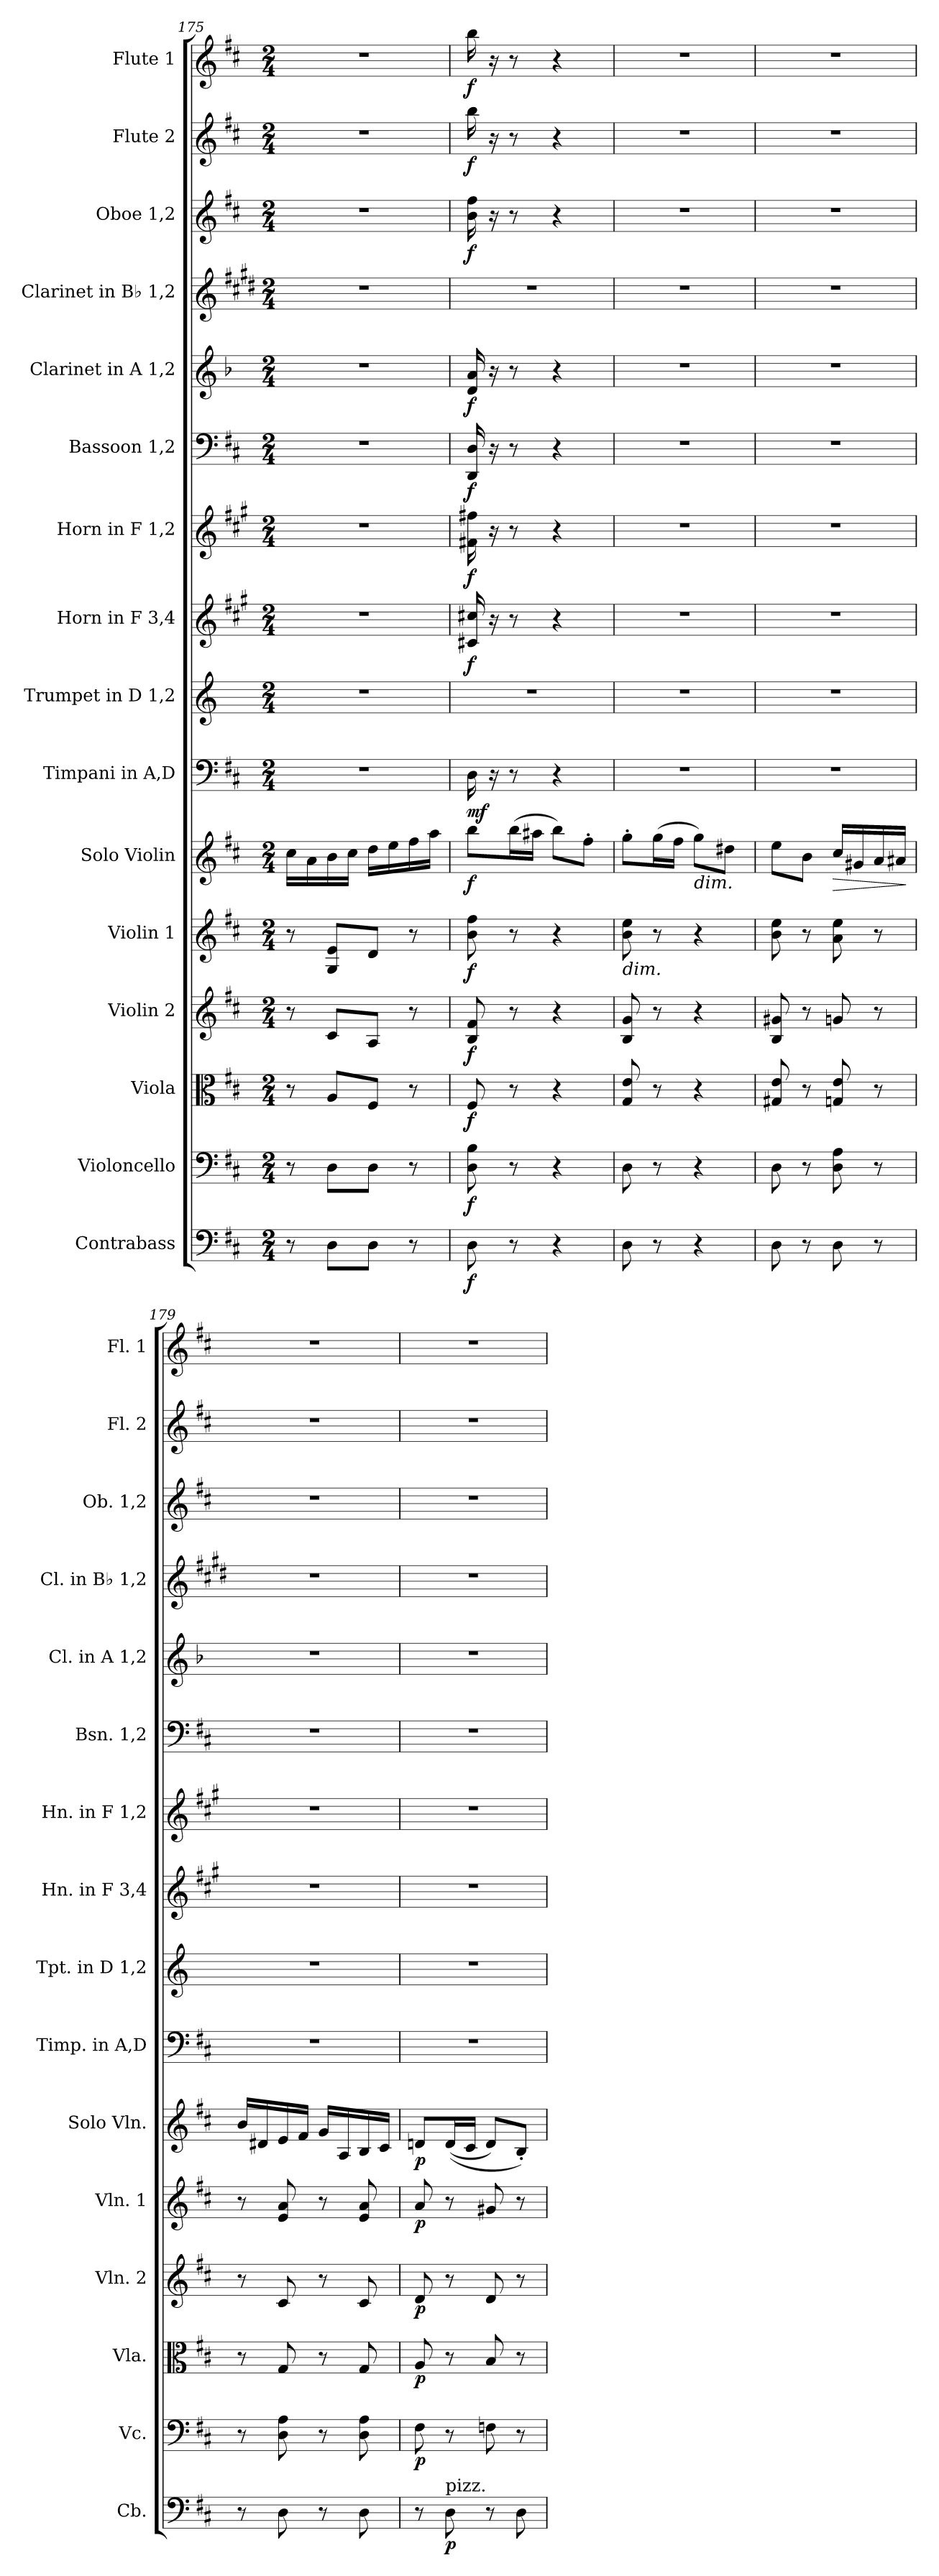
**kern	**dynam	**kern	**dynam	**kern	**dynam	**kern	**dynam	**kern	**dynam	**kern	**dynam	**kern	**dynam	**kern	**kern	**dynam	**kern	**dynam	**kern	**dynam	**kern	**dynam	**kern	**kern	**dynam	**kern	**dynam	**kern	**dynam
*part16	*part16	*part15	*part15	*part14	*part14	*part13	*part13	*part12	*part12	*part11	*part11	*part10	*part10	*part9	*part8	*part8	*part7	*part7	*part6	*part6	*part5	*part5	*part4	*part3	*part3	*part2	*part2	*part1	*part1
*staff16	*staff16	*staff15	*staff15	*staff14	*staff14	*staff13	*staff13	*staff12	*staff12	*staff11	*staff11	*staff10	*staff10	*staff9	*staff8	*staff8	*staff7	*staff7	*staff6	*staff6	*staff5	*staff5	*staff4	*staff3	*staff3	*staff2	*staff2	*staff1	*staff1
*I"Contrabass	*	*I"Violoncello	*	*I"Viola	*	*I"Violin 2	*	*I"Violin 1	*	*I"Solo Violin	*	*I"Timpani in A,D	*	*I"Trumpet in D 1,2	*I"Horn in F 3,4	*	*I"Horn in F 1,2	*	*I"Bassoon 1,2	*	*I"Clarinet in A 1,2	*	*I"Clarinet in B♭ 1,2	*I"Oboe 1,2	*	*I"Flute 2	*	*I"Flute 1	*
*I'Cb.	*	*I'Vc.	*	*I'Vla.	*	*I'Vln. 2	*	*I'Vln. 1	*	*I'Solo Vln.	*	*I'Timp. in A,D	*	*I'Tpt. in D 1,2	*I'Hn. in F 3,4	*	*I'Hn. in F 1,2	*	*I'Bsn. 1,2	*	*I'Cl. in A 1,2	*	*I'Cl. in B♭ 1,2	*I'Ob. 1,2	*	*I'Fl. 2	*	*I'Fl. 1	*
*clefF4	*	*clefF4	*	*clefC3	*	*clefG2	*	*clefG2	*	*clefG2	*	*clefF4	*	*clefG2	*clefG2	*	*clefG2	*	*clefF4	*	*clefG2	*	*clefG2	*clefG2	*	*clefG2	*	*clefG2	*
*ITrd7c12	*	*	*	*	*	*	*	*	*	*	*	*	*	*ITrd-1c-2	*ITrd4c7	*	*ITrd4c7	*	*	*	*ITrd2c3	*	*ITrd1c2	*	*	*	*	*	*
*k[f#c#]	*	*k[f#c#]	*	*k[f#c#]	*	*k[f#c#]	*	*k[f#c#]	*	*k[f#c#]	*	*k[f#c#]	*	*k[f#c#]	*k[f#c#]	*	*k[f#c#]	*	*k[f#c#]	*	*k[f#c#]	*	*k[f#c#]	*k[f#c#]	*	*k[f#c#]	*	*k[f#c#]	*
*M2/4	*	*M2/4	*	*M2/4	*	*M2/4	*	*M2/4	*	*M2/4	*	*M2/4	*	*M2/4	*M2/4	*	*M2/4	*	*M2/4	*	*M2/4	*	*M2/4	*M2/4	*	*M2/4	*	*M2/4	*
=175	=175	=175	=175	=175	=175	=175	=175	=175	=175	=175	=175	=175	=175	=175	=175	=175	=175	=175	=175	=175	=175	=175	=175	=175	=175	=175	=175	=175	=175
8r	.	8r	.	8r	.	8r	.	8r	.	16cc#\LL	.	2r	.	2r	2r	.	2r	.	2r	.	2r	.	2r	2r	.	2r	.	2r	.
.	.	.	.	.	.	.	.	.	.	16a\	.	.	.	.	.	.	.	.	.	.	.	.	.	.	.	.	.	.	.
8DD\L	.	8D\L	.	8A/L	.	8c#/L	.	8G/ 8e/L	.	16b\	.	.	.	.	.	.	.	.	.	.	.	.	.	.	.	.	.	.	.
.	.	.	.	.	.	.	.	.	.	16cc#\JJ	.	.	.	.	.	.	.	.	.	.	.	.	.	.	.	.	.	.	.
8DD\J	.	8D\J	.	8F#/J	.	8A/J	.	8d/J	.	16dd\LL	.	.	.	.	.	.	.	.	.	.	.	.	.	.	.	.	.	.	.
.	.	.	.	.	.	.	.	.	.	16ee\	.	.	.	.	.	.	.	.	.	.	.	.	.	.	.	.	.	.	.
8r	.	8r	.	8r	.	8r	.	8r	.	16ff#\	.	.	.	.	.	.	.	.	.	.	.	.	.	.	.	.	.	.	.
.	.	.	.	.	.	.	.	.	.	16aa\JJ	.	.	.	.	.	.	.	.	.	.	.	.	.	.	.	.	.	.	.
=176	=176	=176	=176	=176	=176	=176	=176	=176	=176	=176	=176	=176	=176	=176	=176	=176	=176	=176	=176	=176	=176	=176	=176	=176	=176	=176	=176	=176	=176
!	!LO:DY:b	!	!LO:DY:b	!	!LO:DY:b	!	!LO:DY:b	!	!LO:DY:b	!	!LO:DY:b	!	!LO:DY:b	!	!	!LO:DY:b	!	!LO:DY:b	!	!LO:DY:b	!	!LO:DY:b	!	!	!LO:DY:b	!	!LO:DY:b	!	!LO:DY:b
8DD\	f	8D\ 8B\	f	8F#/	f	8B/ 8f#/	f	8b\ 8ff#\	f	8bb\L	f	16D\	mf	2r	16F#X/ 16f#X/	f	16Bn\ 16bn\	f	16DD/ 16D/	f	16B/ 16f#/	f	2r	16b\ 16ff#\	f	16bb\	f	16bb\	f
.	.	.	.	.	.	.	.	.	.	.	.	16r	.	.	16r	.	16r	.	16r	.	16r	.	.	16r	.	16r	.	16r	.
8r	.	8r	.	8r	.	8r	.	8r	.	(>16bb\L	.	8r	.	.	8r	.	8r	.	8r	.	8r	.	.	8r	.	8r	.	8r	.
.	.	.	.	.	.	.	.	.	.	16aa#X\JJ	.	.	.	.	.	.	.	.	.	.	.	.	.	.	.	.	.	.	.
4r	.	4r	.	4r	.	4r	.	4r	.	8bb\L)	.	4r	.	.	4r	.	4r	.	4r	.	4r	.	.	4r	.	4r	.	4r	.
.	.	.	.	.	.	.	.	.	.	8ff#'\J	.	.	.	.	.	.	.	.	.	.	.	.	.	.	.	.	.	.	.
=177	=177	=177	=177	=177	=177	=177	=177	=177	=177	=177	=177	=177	=177	=177	=177	=177	=177	=177	=177	=177	=177	=177	=177	=177	=177	=177	=177	=177	=177
!	!	!	!	!	!	!	!	!LO:TX:b:i:t=dim.	!	!	!	!	!	!	!	!	!	!	!	!	!	!	!	!	!	!	!	!	!
8DD\	.	8D\	.	8G/ 8e/	.	8B/ 8g/	.	8b\ 8ee\	.	8gg'\L	.	2r	.	2r	2r	.	2r	.	2r	.	2r	.	2r	2r	.	2r	.	2r	.
8r	.	8r	.	8r	.	8r	.	8r	.	(>16gg\L	.	.	.	.	.	.	.	.	.	.	.	.	.	.	.	.	.	.	.
.	.	.	.	.	.	.	.	.	.	16ff#\JJ	.	.	.	.	.	.	.	.	.	.	.	.	.	.	.	.	.	.	.
!	!	!	!	!	!	!	!	!	!	!LO:TX:b:i:t=dim.	!	!	!	!	!	!	!	!	!	!	!	!	!	!	!	!	!	!	!
4r	.	4r	.	4r	.	4r	.	4r	.	8gg\L)	.	.	.	.	.	.	.	.	.	.	.	.	.	.	.	.	.	.	.
.	.	.	.	.	.	.	.	.	.	8dd#X\J	.	.	.	.	.	.	.	.	.	.	.	.	.	.	.	.	.	.	.
=178	=178	=178	=178	=178	=178	=178	=178	=178	=178	=178	=178	=178	=178	=178	=178	=178	=178	=178	=178	=178	=178	=178	=178	=178	=178	=178	=178	=178	=178
8DD\	.	8D\	.	8G#X/ 8e/	.	8B/ 8g#X/	.	8b\ 8ee\	.	8ee\L	.	2r	.	2r	2r	.	2r	.	2r	.	2r	.	2r	2r	.	2r	.	2r	.
8r	.	8r	.	8r	.	8r	.	8r	.	8b\J	.	.	.	.	.	.	.	.	.	.	.	.	.	.	.	.	.	.	.
!	!	!	!	!	!	!	!	!	!	!	!LO:HP:b	!	!	!	!	!	!	!	!	!	!	!	!	!	!	!	!	!	!
8DD\	.	8D\ 8A\	.	8Gn/ 8e/	.	8gn/	.	8a\ 8ee\	.	16cc#/LL	>	.	.	.	.	.	.	.	.	.	.	.	.	.	.	.	.	.	.
.	.	.	.	.	.	.	.	.	.	16g#X/	.	.	.	.	.	.	.	.	.	.	.	.	.	.	.	.	.	.	.
8r	.	8r	.	8r	.	8r	.	8r	.	16a/	.	.	.	.	.	.	.	.	.	.	.	.	.	.	.	.	.	.	.
.	.	.	.	.	.	.	.	.	.	16a#X/JJ	.	.	.	.	.	.	.	.	.	.	.	.	.	.	.	.	.	.	.
.	.	.	.	.	.	.	.	.	.	.	]	.	.	.	.	.	.	.	.	.	.	.	.	.	.	.	.	.	.
!!LO:PB:g=z
=179	=179	=179	=179	=179	=179	=179	=179	=179	=179	=179	=179	=179	=179	=179	=179	=179	=179	=179	=179	=179	=179	=179	=179	=179	=179	=179	=179	=179	=179
8r	.	8r	.	8r	.	8r	.	8r	.	16b/LL	.	2r	.	2r	2r	.	2r	.	2r	.	2r	.	2r	2r	.	2r	.	2r	.
.	.	.	.	.	.	.	.	.	.	16d#X/	.	.	.	.	.	.	.	.	.	.	.	.	.	.	.	.	.	.	.
8DD\	.	8D\ 8A\	.	8G/	.	8c#/	.	8e/ 8a/	.	16e/	.	.	.	.	.	.	.	.	.	.	.	.	.	.	.	.	.	.	.
.	.	.	.	.	.	.	.	.	.	16f#/JJ	.	.	.	.	.	.	.	.	.	.	.	.	.	.	.	.	.	.	.
8r	.	8r	.	8r	.	8r	.	8r	.	16g/LL	.	.	.	.	.	.	.	.	.	.	.	.	.	.	.	.	.	.	.
.	.	.	.	.	.	.	.	.	.	16A/	.	.	.	.	.	.	.	.	.	.	.	.	.	.	.	.	.	.	.
8DD\	.	8D\ 8A\	.	8G/	.	8c#/	.	8e/ 8a/	.	16B/	.	.	.	.	.	.	.	.	.	.	.	.	.	.	.	.	.	.	.
.	.	.	.	.	.	.	.	.	.	16c#/JJ	.	.	.	.	.	.	.	.	.	.	.	.	.	.	.	.	.	.	.
=180	=180	=180	=180	=180	=180	=180	=180	=180	=180	=180	=180	=180	=180	=180	=180	=180	=180	=180	=180	=180	=180	=180	=180	=180	=180	=180	=180	=180	=180
!	!	!	!LO:DY:b	!	!LO:DY:b	!	!LO:DY:b	!	!LO:DY:b	!	!LO:DY:b	!	!	!	!	!	!	!	!	!	!	!	!	!	!	!	!	!	!
8r	.	8F#\	p	8A/	p	8d/	p	8a/	p	8dn/L	p	2r	.	2r	2r	.	2r	.	2r	.	2r	.	2r	2r	.	2r	.	2r	.
!LO:TX:a:t=pizz.	!	!	!	!	!	!	!	!	!	!	!	!	!	!	!	!	!	!	!	!	!	!	!	!	!	!	!	!	!
!	!LO:DY:b	!	!	!	!	!	!	!	!	!	!	!	!	!	!	!	!	!	!	!	!	!	!	!	!	!	!	!	!
8DD\	p	8r	.	8r	.	8r	.	8r	.	(<(<16d/L	.	.	.	.	.	.	.	.	.	.	.	.	.	.	.	.	.	.	.
.	.	.	.	.	.	.	.	.	.	16c#/JJ	.	.	.	.	.	.	.	.	.	.	.	.	.	.	.	.	.	.	.
8r	.	8Fn\	.	8B/	.	8d/	.	8g#X/	.	8d/L)	.	.	.	.	.	.	.	.	.	.	.	.	.	.	.	.	.	.	.
8DD\	.	8r	.	8r	.	8r	.	8r	.	8B'/J)	.	.	.	.	.	.	.	.	.	.	.	.	.	.	.	.	.	.	.
=	=	=	=	=	=	=	=	=	=	=	=	=	=	=	=	=	=	=	=	=	=	=	=	=	=	=	=	=	=
*-	*-	*-	*-	*-	*-	*-	*-	*-	*-	*-	*-	*-	*-	*-	*-	*-	*-	*-	*-	*-	*-	*-	*-	*-	*-	*-	*-	*-	*-
